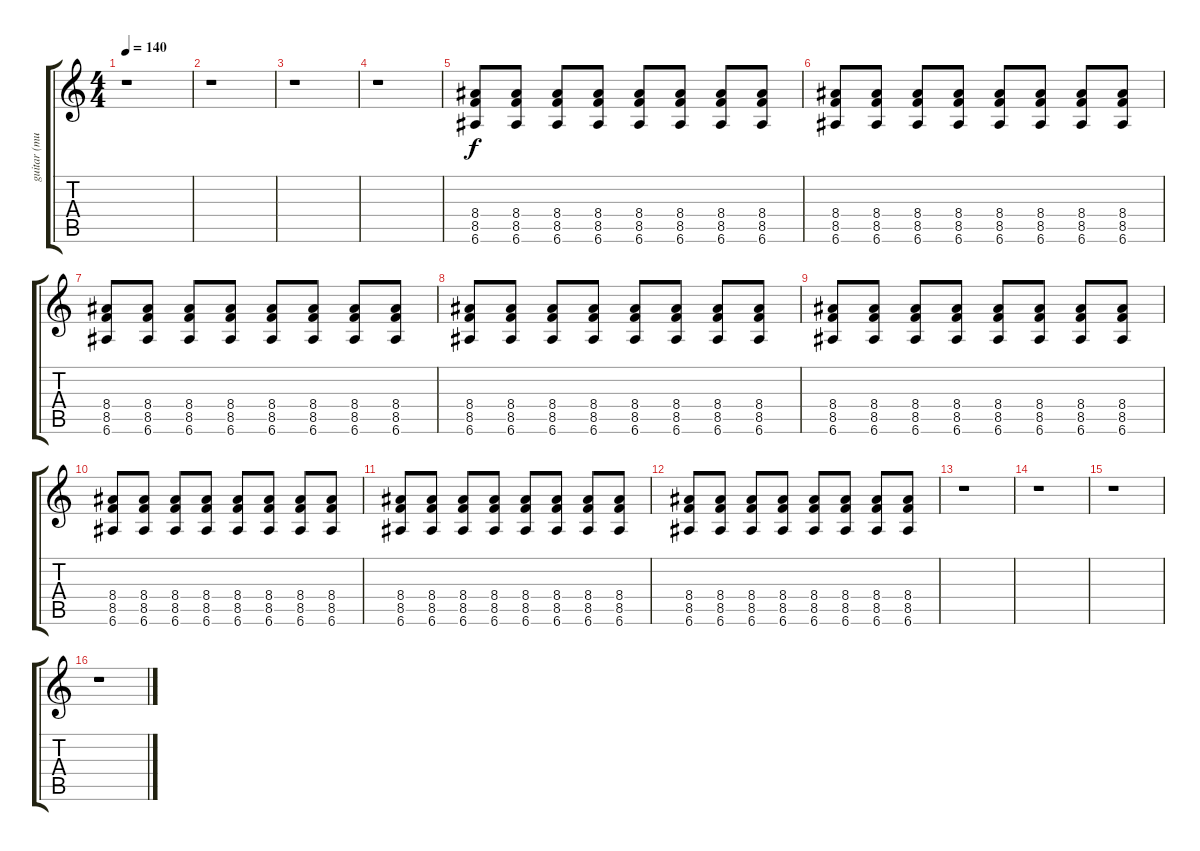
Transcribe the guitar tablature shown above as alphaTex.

\track ("guitar (mutted)" "guitar (mu") {instrument electricguitarmuted}
\staff {score tabs}
\tuning (E4 B3 G3 D3 A2 E2) {hide}
\ts (4 4)
\tempo 140
\clef g2
\ks c
r.1{dy f} |
r.1 |
r.1 |
r.1 |
(8.4 8.5 6.6).8 (8.4 8.5 6.6).8 (8.4 8.5 6.6).8 (8.4 8.5 6.6).8 (8.4 8.5 6.6).8 (8.4 8.5 6.6).8 (8.4 8.5 6.6).8 (8.4 8.5 6.6).8 |
(8.4 8.5 6.6).8 (8.4 8.5 6.6).8 (8.4 8.5 6.6).8 (8.4 8.5 6.6).8 (8.4 8.5 6.6).8 (8.4 8.5 6.6).8 (8.4 8.5 6.6).8 (8.4 8.5 6.6).8 |
(8.4 8.5 6.6).8 (8.4 8.5 6.6).8 (8.4 8.5 6.6).8 (8.4 8.5 6.6).8 (8.4 8.5 6.6).8 (8.4 8.5 6.6).8 (8.4 8.5 6.6).8 (8.4 8.5 6.6).8 |
(8.4 8.5 6.6).8 (8.4 8.5 6.6).8 (8.4 8.5 6.6).8 (8.4 8.5 6.6).8 (8.4 8.5 6.6).8 (8.4 8.5 6.6).8 (8.4 8.5 6.6).8 (8.4 8.5 6.6).8 |
(8.4 8.5 6.6).8 (8.4 8.5 6.6).8 (8.4 8.5 6.6).8 (8.4 8.5 6.6).8 (8.4 8.5 6.6).8 (8.4 8.5 6.6).8 (8.4 8.5 6.6).8 (8.4 8.5 6.6).8 |
(8.4 8.5 6.6).8 (8.4 8.5 6.6).8 (8.4 8.5 6.6).8 (8.4 8.5 6.6).8 (8.4 8.5 6.6).8 (8.4 8.5 6.6).8 (8.4 8.5 6.6).8 (8.4 8.5 6.6).8 |
(8.4 8.5 6.6).8 (8.4 8.5 6.6).8 (8.4 8.5 6.6).8 (8.4 8.5 6.6).8 (8.4 8.5 6.6).8 (8.4 8.5 6.6).8 (8.4 8.5 6.6).8 (8.4 8.5 6.6).8 |
(8.4 8.5 6.6).8 (8.4 8.5 6.6).8 (8.4 8.5 6.6).8 (8.4 8.5 6.6).8 (8.4 8.5 6.6).8 (8.4 8.5 6.6).8 (8.4 8.5 6.6).8 (8.4 8.5 6.6).8 |
r.1 |
r.1 |
r.1 |
r.1
